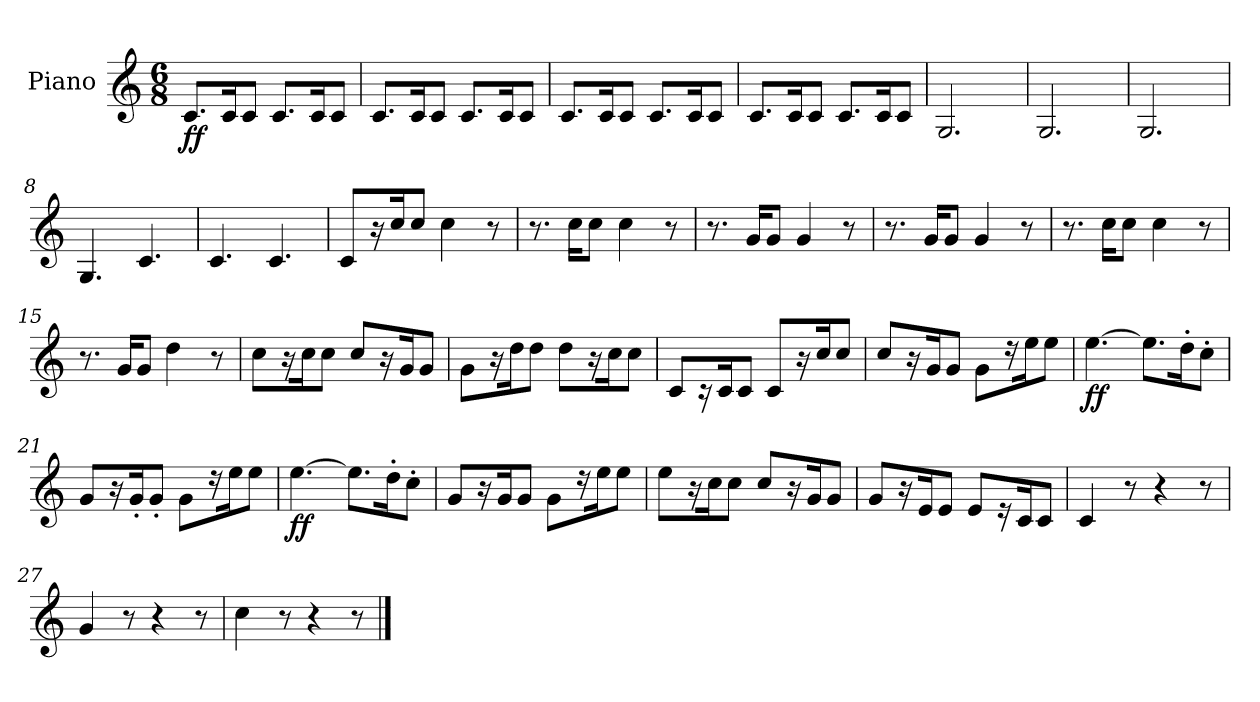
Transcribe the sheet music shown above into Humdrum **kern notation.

**kern	**dynam
*part1	*part1
*staff1	*staff1
*I"Piano	*
*I'Pno.	*
*clefG2	*
*ITrd2c3	*
*k[f#c#g#]	*
*M6/8	*
*MM150	*
=1	=1
!	!LO:DY:b
8.A/L	ff
16A/K	.
8A/J	.
8.A/L	.
16A/K	.
8A/J	.
=2	=2
8.A/L	.
16A/K	.
8A/J	.
8.A/L	.
16A/K	.
8A/J	.
=3	=3
8.A/L	.
16A/K	.
8A/J	.
8.A/L	.
16A/K	.
8A/J	.
=4	=4
8.A/L	.
16A/K	.
8A/J	.
8.A/L	.
16A/K	.
8A/J	.
=5	=5
2.E/	.
=6	=6
2.E/	.
=7	=7
2.E/	.
=8	=8
4.E/	.
4.A/	.
!!LO:LB:g=z
=9	=9
4.A/	.
4.A/	.
=10	=10
8A/L	.
16r	.
16a/K	.
8a/J	.
4a\	.
8r	.
=11	=11
8.r	.
16a\KL	.
8a\J	.
4a\	.
8r	.
=12	=12
8.r	.
16e/KL	.
8e/J	.
4e/	.
8r	.
=13	=13
8.r	.
16e/KL	.
8e/J	.
4e/	.
8r	.
=14	=14
8.r	.
16a\KL	.
8a\J	.
4a\	.
8r	.
=15	=15
8.r	.
16e/KL	.
8e/J	.
4b\	.
8r	.
!!LO:LB:g=z
=16	=16
8a\L	.
16r	.
16a\K	.
8a\J	.
8a/L	.
16r	.
16e/K	.
8e/J	.
=17	=17
8e\L	.
16r	.
16b\K	.
8b\J	.
8b\L	.
16r	.
16a\K	.
8a\J	.
=18	=18
8A/L	.
16r	.
16A/K	.
8A/J	.
8A/L	.
16r	.
16a/K	.
8a/J	.
=19	=19
8a/L	.
16r	.
16e/K	.
8e/J	.
8e\L	.
16r	.
16cc#\K	.
8cc#\J	.
=20	=20
!	!LO:DY:b
[4.cc#\	ff
8.cc#\L]	.
16b'\K	.
8a'\J	.
=21	=21
8e/L	.
16r	.
16e'/K	.
8e'/J	.
8e\L	.
16r	.
16cc#\K	.
8cc#\J	.
!!LO:LB:g=z
=22	=22
!	!LO:DY:b
[4.cc#\	ff
8.cc#\L]	.
16b'\K	.
8a'\J	.
=23	=23
8e/L	.
16r	.
16e/K	.
8e/J	.
8e\L	.
16r	.
16cc#\K	.
8cc#\J	.
=24	=24
8cc#\L	.
16r	.
16a\K	.
8a\J	.
8a/L	.
16r	.
16e/K	.
8e/J	.
=25	=25
8e/L	.
16r	.
16c#/K	.
8c#/J	.
8c#/L	.
16r	.
16A/K	.
8A/J	.
=26	=26
4A/	.
8r	.
4r	.
8r	.
=27	=27
4e/	.
8r	.
4r	.
8r	.
=28	=28
4a\	.
8r	.
4r	.
8r	.
==	==
*-	*-
